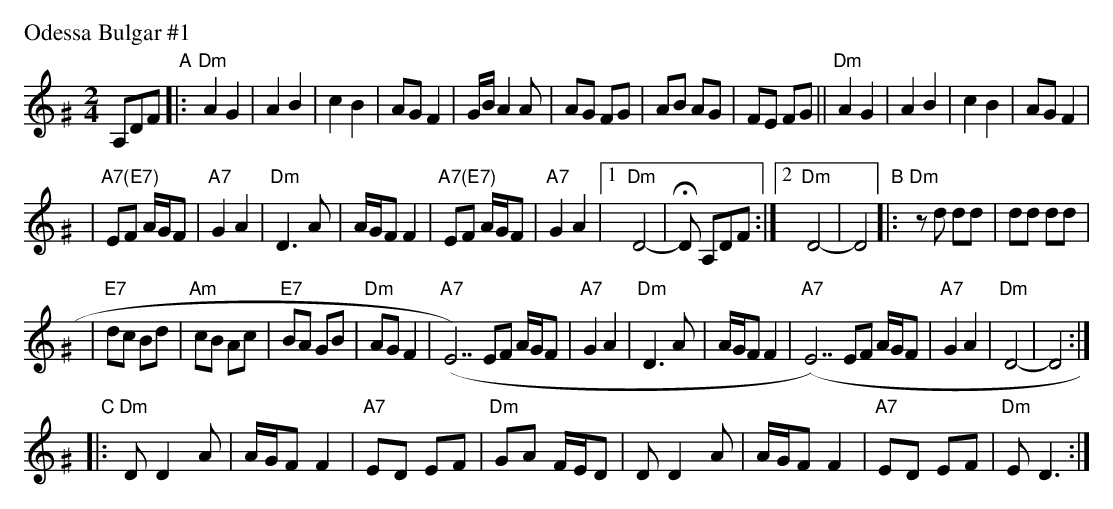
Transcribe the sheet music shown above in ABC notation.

X:1
P: Odessa Bulgar #1
M: 2/4
L: 1/8
K: Ddor^G
A,DF "A" \
|: "Dm"A2 G2 | A2 B2 | c2 B2 | AG F2 \
| G/B/A2 A | AG FG | AB AG | FE FG \
|| "Dm"A2 G2 | A2 B2 | c2 B2 | AG F2 |
| "A7(E7)"EF A/G/F | "A7"G2 A2 | "Dm"D3 A \
| A/G/F F2 | "A7(E7)"EF A/G/F | "A7"G2 A2 \
|1 "Dm"D4- | HD A,DF :|2 "Dm"D4- | D4 \
"B"\
|: "Dm"zd dd | dd dd |
| "E7"dc Bd | "Am"cB Ac | "E7"BA GB \
| "Dm"AG F2 | "A7"(E7)EF A/G/F | "A7"G2 A2 | "Dm"D3 A \
| A/G/F F2 | "A7"(E7)EF A/G/F | "A7"G2 A2 | "Dm"D4- \
| D4 :|
"C"\
|: "Dm"D D2 A | A/G/F F2 | "A7"ED EF | "Dm"GA F/E/D | D D2 A | A/G/F F2 | "A7"ED EF \
| "Dm"E D3 :|
